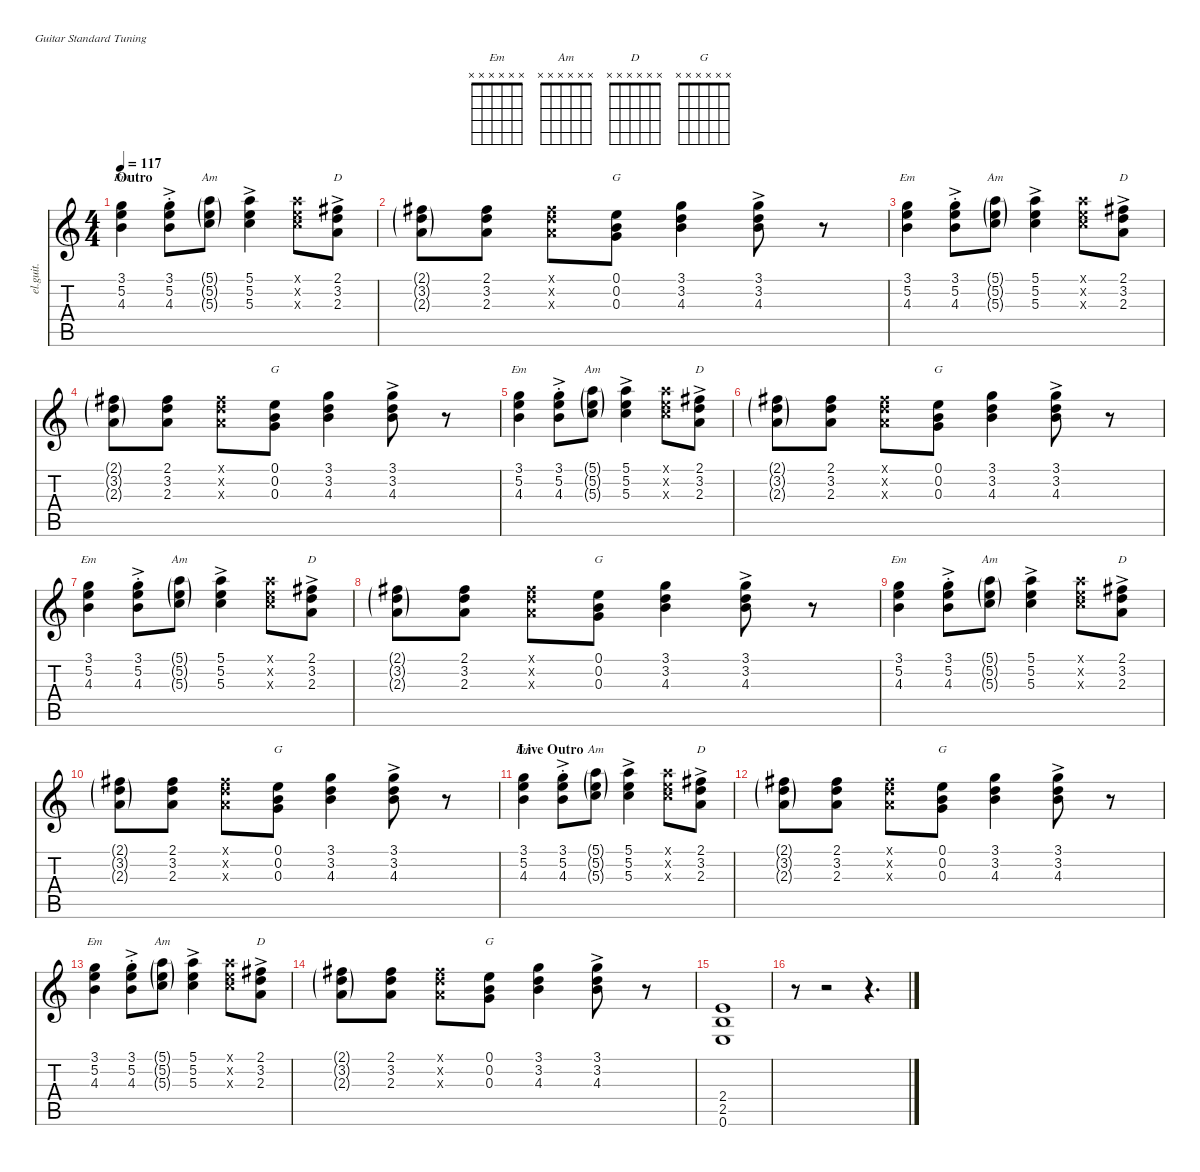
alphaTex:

\defaultSystemsLayout 4
\hideDynamics
\bracketExtendMode nobrackets
\otherSystemsTrackNameOrientation horizontal
\track ("Rivers Cuomo - Guitar" "el.guit.") {instrument electricguitarclean}
\staff {score tabs}
\tuning (E4 B3 G3 D3 A2 E2)
\chord ("Em" x x x x x x)
\chord ("Am" x x x x x x)
\chord ("D" x x x x x x)
\chord ("G" x x x x x x)
\ts (4 4)
\section ("" "Outro")
\tempo 117
\clef g2
\ks c
(3.1 5.2 4.3).4{ch "Em" dy f instrument electricguitarclean beam Down} (3.1{ac st} 5.2{ac st} 4.3{ac st}).8{beam Down} (5.1{g} 5.2{g} 5.3{g}).8{ch "Am" beam Down} (5.1{ac} 5.2{ac} 5.3{ac}).4{beam Down} (5.1{x} 5.2{x} 5.3{x}).8{beam Down} (2.1{ac acc #} 3.2{ac} 2.3{ac}).8{ch "D" beam Down} |
(2.1{g acc #} 3.2{g} 2.3{g}).8{beam Down} (2.1{acc #} 3.2 2.3).8{beam Down} (2.1{x acc #} 3.2{x} 2.3{x}).8{beam Down} (0.1 0.2 0.3).8{ch "G" beam Down} (3.1 3.2 4.3).4{beam Down} (3.1{ac} 3.2{ac} 4.3{ac}).8{beam Down} r.8{beam Down} |
(3.1 5.2 4.3).4{ch "Em" beam Down} (3.1{ac st} 5.2{ac st} 4.3{ac st}).8{beam Down} (5.1{g} 5.2{g} 5.3{g}).8{ch "Am" beam Down} (5.1{ac} 5.2{ac} 5.3{ac}).4{beam Down} (5.1{x} 5.2{x} 5.3{x}).8{beam Down} (2.1{ac acc #} 3.2{ac} 2.3{ac}).8{ch "D" beam Down} |
(2.1{g acc #} 3.2{g} 2.3{g}).8{beam Down} (2.1{acc #} 3.2 2.3).8{beam Down} (2.1{x acc #} 3.2{x} 2.3{x}).8{beam Down} (0.1 0.2 0.3).8{ch "G" beam Down} (3.1 3.2 4.3).4{beam Down} (3.1{ac} 3.2{ac} 4.3{ac}).8{beam Down} r.8{beam Down} |
(3.1 5.2 4.3).4{ch "Em" beam Down} (3.1{ac st} 5.2{ac st} 4.3{ac st}).8{beam Down} (5.1{g} 5.2{g} 5.3{g}).8{ch "Am" beam Down} (5.1{ac} 5.2{ac} 5.3{ac}).4{beam Down} (5.1{x} 5.2{x} 5.3{x}).8{beam Down} (2.1{ac acc #} 3.2{ac} 2.3{ac}).8{ch "D" beam Down} |
(2.1{g acc #} 3.2{g} 2.3{g}).8{beam Down} (2.1{acc #} 3.2 2.3).8{beam Down} (2.1{x acc #} 3.2{x} 2.3{x}).8{beam Down} (0.1 0.2 0.3).8{ch "G" beam Down} (3.1 3.2 4.3).4{beam Down} (3.1{ac} 3.2{ac} 4.3{ac}).8{beam Down} r.8{beam Down} |
(3.1 5.2 4.3).4{ch "Em" beam Down} (3.1{ac st} 5.2{ac st} 4.3{ac st}).8{beam Down} (5.1{g} 5.2{g} 5.3{g}).8{ch "Am" beam Down} (5.1{ac} 5.2{ac} 5.3{ac}).4{beam Down} (5.1{x} 5.2{x} 5.3{x}).8{beam Down} (2.1{ac acc #} 3.2{ac} 2.3{ac}).8{ch "D" beam Down} |
(2.1{g acc #} 3.2{g} 2.3{g}).8{beam Down} (2.1{acc #} 3.2 2.3).8{beam Down} (2.1{x acc #} 3.2{x} 2.3{x}).8{beam Down} (0.1 0.2 0.3).8{ch "G" beam Down} (3.1 3.2 4.3).4{beam Down} (3.1{ac} 3.2{ac} 4.3{ac}).8{beam Down} r.8{beam Down} |
(3.1 5.2 4.3).4{ch "Em" beam Down} (3.1{ac st} 5.2{ac st} 4.3{ac st}).8{beam Down} (5.1{g} 5.2{g} 5.3{g}).8{ch "Am" beam Down} (5.1{ac} 5.2{ac} 5.3{ac}).4{beam Down} (5.1{x} 5.2{x} 5.3{x}).8{beam Down} (2.1{ac acc #} 3.2{ac} 2.3{ac}).8{ch "D" beam Down} |
(2.1{g acc #} 3.2{g} 2.3{g}).8{beam Down} (2.1{acc #} 3.2 2.3).8{beam Down} (2.1{x acc #} 3.2{x} 2.3{x}).8{beam Down} (0.1 0.2 0.3).8{ch "G" beam Down} (3.1 3.2 4.3).4{beam Down} (3.1{ac} 3.2{ac} 4.3{ac}).8{beam Down} r.8{beam Down} |
\section ("" "Live Outro")
(3.1 5.2 4.3).4{ch "Em" beam Down} (3.1{ac st} 5.2{ac st} 4.3{ac st}).8{beam Down} (5.1{g} 5.2{g} 5.3{g}).8{ch "Am" beam Down} (5.1{ac} 5.2{ac} 5.3{ac}).4{beam Down} (5.1{x} 5.2{x} 5.3{x}).8{beam Down} (2.1{ac acc #} 3.2{ac} 2.3{ac}).8{ch "D" beam Down} |
(2.1{g acc #} 3.2{g} 2.3{g}).8{beam Down} (2.1{acc #} 3.2 2.3).8{beam Down} (2.1{x acc #} 3.2{x} 2.3{x}).8{beam Down} (0.1 0.2 0.3).8{ch "G" beam Down} (3.1 3.2 4.3).4{beam Down} (3.1{ac} 3.2{ac} 4.3{ac}).8{beam Down} r.8{beam Down} |
(3.1 5.2 4.3).4{ch "Em" beam Down} (3.1{ac st} 5.2{ac st} 4.3{ac st}).8{beam Down} (5.1{g} 5.2{g} 5.3{g}).8{ch "Am" beam Down} (5.1{ac} 5.2{ac} 5.3{ac}).4{beam Down} (5.1{x} 5.2{x} 5.3{x}).8{beam Down} (2.1{ac acc #} 3.2{ac} 2.3{ac}).8{ch "D" beam Down} |
(2.1{g acc #} 3.2{g} 2.3{g}).8{beam Down} (2.1{acc #} 3.2 2.3).8{beam Down} (2.1{x acc #} 3.2{x} 2.3{x}).8{beam Down} (0.1 0.2 0.3).8{ch "G" beam Down} (3.1 3.2 4.3).4{beam Down} (3.1{ac} 3.2{ac} 4.3{ac}).8{beam Down} r.8{beam Down} |
(2.4 2.5 0.6).1{beam Up} |
r.8{beam Down} r.2{beam Down} r.4{d beam Down}
